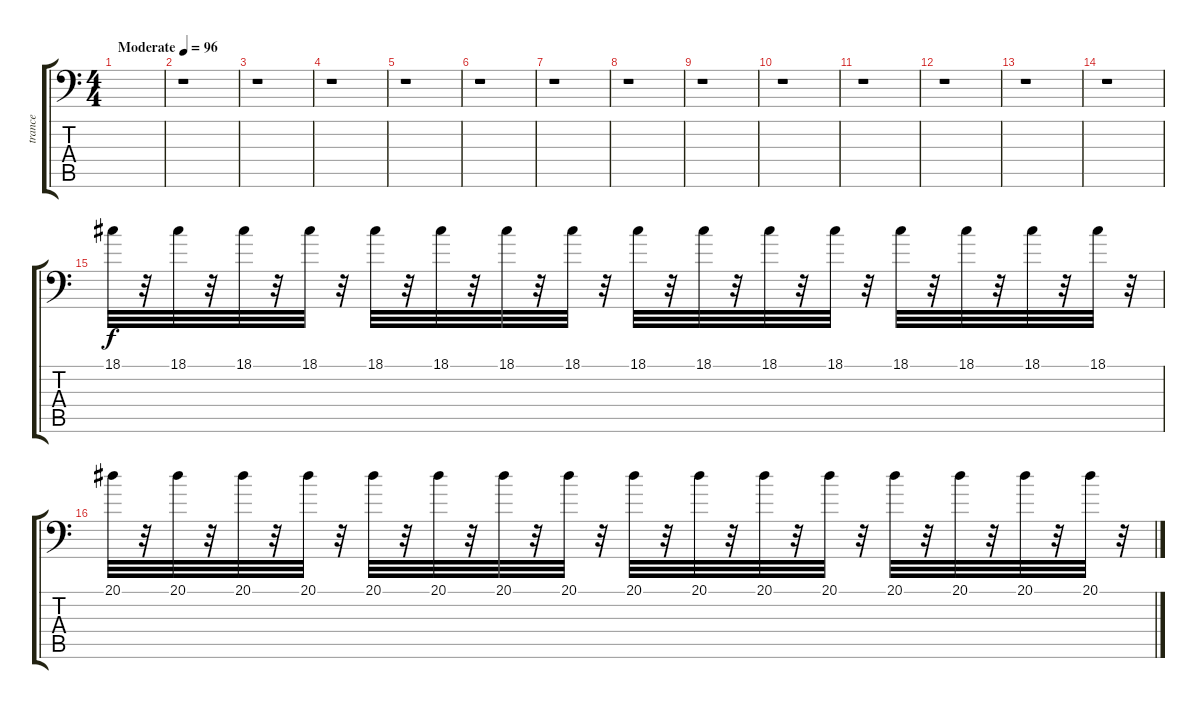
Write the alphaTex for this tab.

\track ("trance" "trance") {instrument lead2sawtooth}
\staff {score tabs}
\tuning (G3 D3 Bb2 F2 C2 F1) {hide}
\ts (4 4)
\tempo (96 "Moderate")
\clef f4
\ks c
|
r.1 |
r.1 |
r.1 |
r.1 |
r.1 |
r.1 |
r.1 |
r.1 |
r.1 |
r.1 |
r.1 |
r.1 |
r.1 |
18.1.32 r.32 18.1.32 r.32 18.1.32 r.32 18.1.32 r.32 18.1.32 r.32 18.1.32 r.32 18.1.32 r.32 18.1.32 r.32 18.1.32 r.32 18.1.32 r.32 18.1.32 r.32 18.1.32 r.32 18.1.32 r.32 18.1.32 r.32 18.1.32 r.32 18.1.32 r.32 |
20.1.32 r.32 20.1.32 r.32 20.1.32 r.32 20.1.32 r.32 20.1.32 r.32 20.1.32 r.32 20.1.32 r.32 20.1.32 r.32 20.1.32 r.32 20.1.32 r.32 20.1.32 r.32 20.1.32 r.32 20.1.32 r.32 20.1.32 r.32 20.1.32 r.32 20.1.32 r.32
